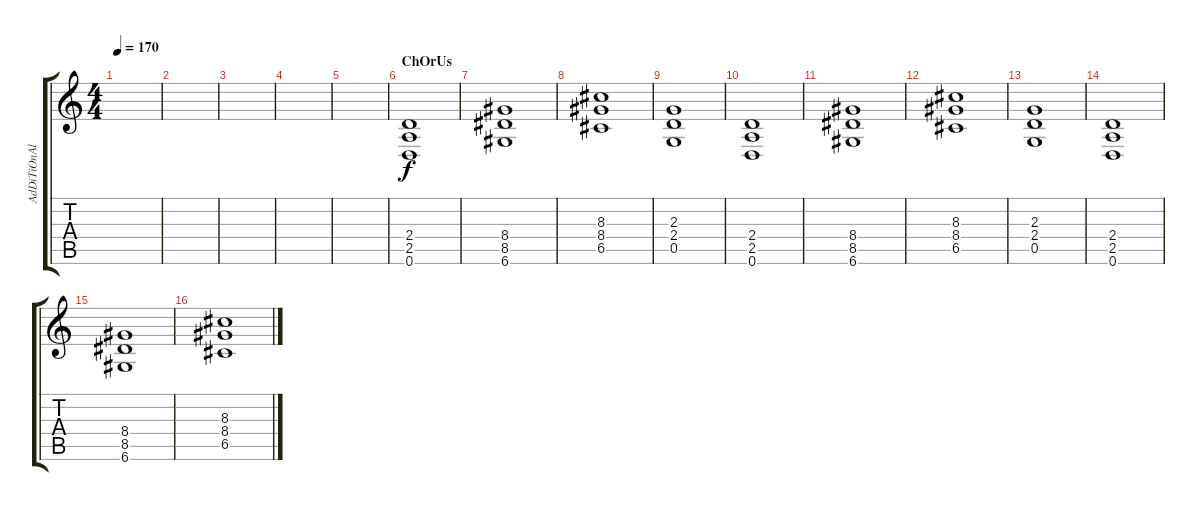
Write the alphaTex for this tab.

\track ("AdDiTiOnAl GuItAr" "AdDiTiOnAl") {instrument overdrivenguitar}
\staff {score tabs}
\tuning (D4 A3 F3 C3 G2 D2) {hide}
\ts (4 4)
\tempo 170
\clef g2
\ks c
|
|
|
|
|
\section ("" "ChOrUs")
(2.4 2.5 0.6).1 |
(8.4 8.5 6.6).1 |
(8.3 8.4 6.5).1 |
(2.3 2.4 0.5).1 |
(2.4 2.5 0.6).1 |
(8.4 8.5 6.6).1 |
(8.3 8.4 6.5).1 |
(2.3 2.4 0.5).1 |
(2.4 2.5 0.6).1 |
(8.4 8.5 6.6).1 |
(8.3 8.4 6.5).1
